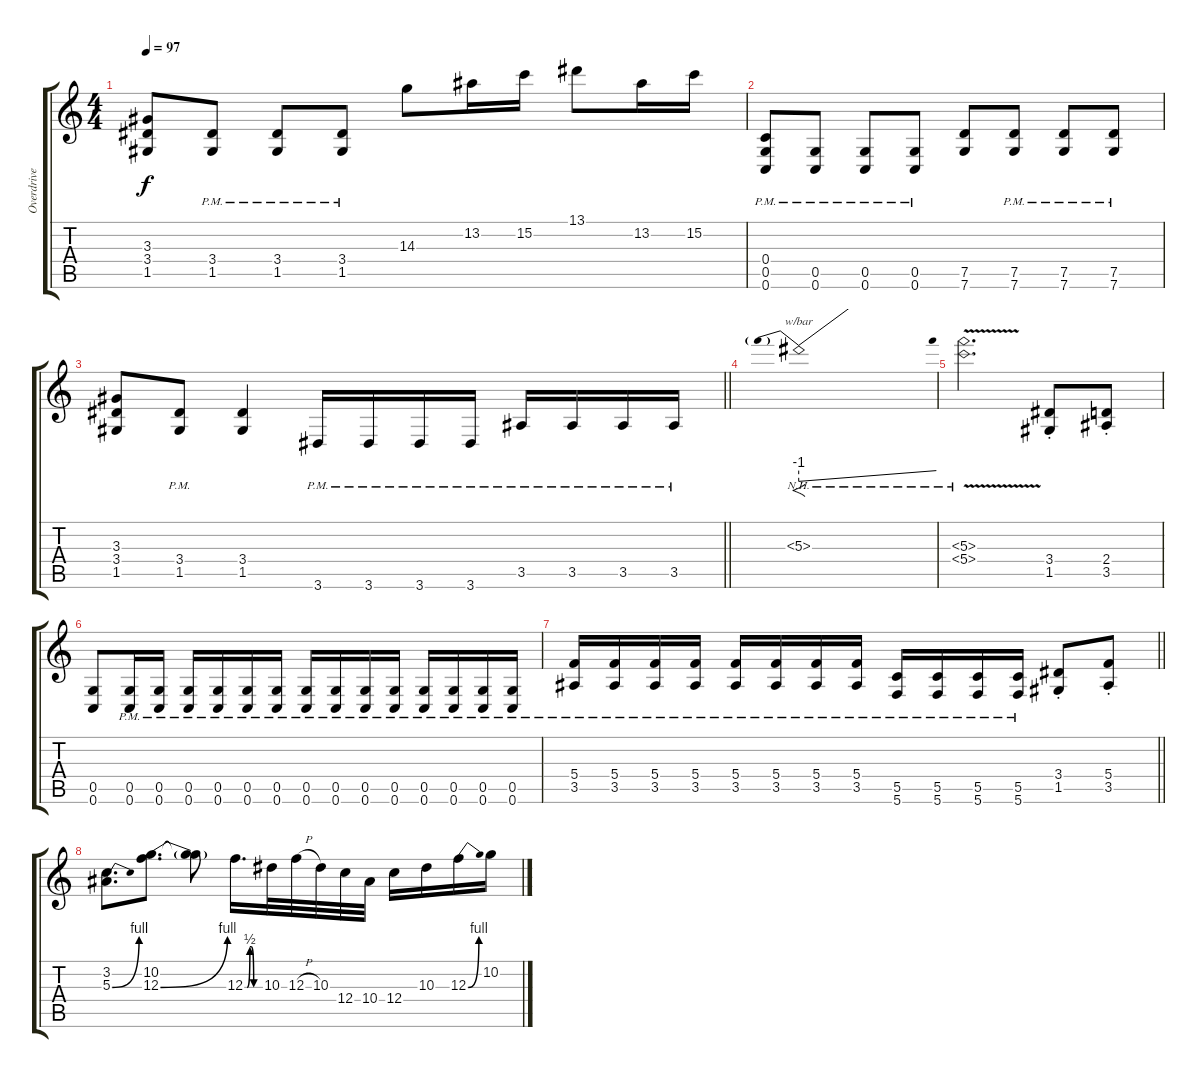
\track ("Overdrive" "Overdrive") {instrument distortionguitar}
\staff {score tabs}
\tuning (D4 A3 F3 C3 G2 C2) {hide}
\ts (4 4)
\tempo 97
\clef g2
\ks c
(3.3 3.4 1.5).8{dy f} (3.4{pm} 1.5{pm}).8 (3.4{pm} 1.5{pm}).8 (3.4{pm} 1.5{pm}).8 14.3.8 13.2.16 15.2.16 13.1.8 13.2.16 15.2.16 |
(0.4 0.5{pm} 0.6{pm}).8 (0.5{pm} 0.6{pm}).8 (0.5{pm} 0.6{pm}).8 (0.5{pm} 0.6{pm}).8 (7.5 7.6).8 (7.5{pm} 7.6{pm}).8 (7.5{pm} 7.6{pm}).8 (7.5{pm} 7.6{pm}).8 |
\barLineRight lightlight
(3.3 3.4 1.5).8 (3.4{pm} 1.5{pm}).8 (3.4 1.5).4 3.6{pm}.16 3.6{pm}.16 3.6{pm}.16 3.6{pm}.16 3.5{pm}.16 3.5{pm}.16 3.5{pm}.16 3.5{pm}.16 |
5.3{nh}.1{f tbe (predivedive default 0 -4 60 0)} |
(5.3{nh v} 5.4{nh}).2{d} (3.4{st} 1.5{st}).8 (2.4{st} 3.5{st}).8 |
(0.5 0.6).8 (0.5{pm} 0.6{pm}).16 (0.5{pm} 0.6{pm}).16 (0.5{pm} 0.6{pm}).16 (0.5{pm} 0.6{pm}).16 (0.5{pm} 0.6{pm}).16 (0.5{pm} 0.6{pm}).16 (0.5{pm} 0.6{pm}).16 (0.5{pm} 0.6{pm}).16 (0.5{pm} 0.6{pm}).16 (0.5{pm} 0.6{pm}).16 (0.5{pm} 0.6{pm}).16 (0.5{pm} 0.6{pm}).16 (0.5{pm} 0.6{pm}).16 (0.5{pm} 0.6{pm}).16 |
\barLineRight lightlight
(5.4{pm} 3.5{pm}).16 (5.4{pm} 3.5{pm}).16 (5.4{pm} 3.5{pm}).16 (5.4{pm} 3.5{pm}).16 (5.4{pm} 3.5{pm}).16 (5.4{pm} 3.5{pm}).16 (5.4{pm} 3.5{pm}).16 (5.4{pm} 3.5{pm}).16 (5.5{pm} 5.6{pm}).16 (5.5{pm} 5.6{pm}).16 (5.5{pm} 5.6{pm}).16 (5.5{pm} 5.6{pm}).16 (3.4{st} 1.5{st}).8 (5.4{st} 3.5{st}).8 |
(3.2 5.3{be (bend 0 0 60 4)}).8{d} (10.2 12.3{be (bend 0 0 60 4)}).8{d} (10.2{t} 12.3{t}).8 12.3{be (custom 0 0 9 0 20 2 25 2 35 0 60 0)}.16{d} 10.3.32 12.3{h}.32 10.3.32 12.4.32 10.4.32 12.4.16 10.3.16 12.3{be (bend 0 0 60 4)}.16 10.2.16
